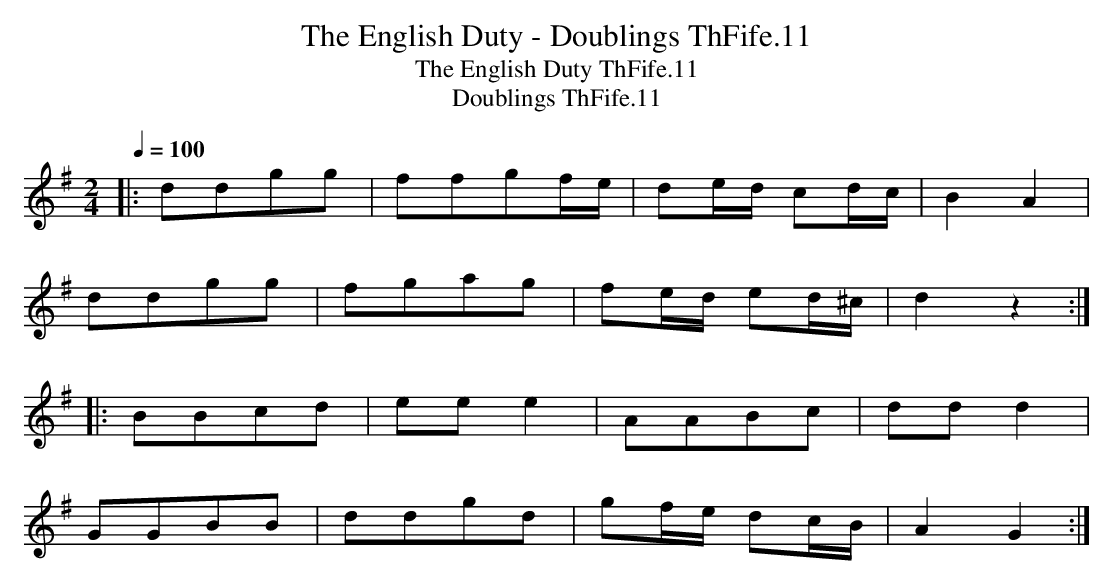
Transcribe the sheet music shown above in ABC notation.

X:1
T:English Duty - Doublings ThFife.11, The
T:English Duty ThFife.11, The
T:Doublings ThFife.11
M:2/4
L:1/8
Q:1/4=100
K:G
|: ddgg | ffgf/e/ | de/d/ cd/c/ | B2 A2 |
ddgg | fgag | fe/d/ ed/^c/ | d2 z2 :|
|: BBcd | ee e2 | AABc | dd d2 |
GGBB | ddgd | gf/e/ dc/B/ | A2 G2 :|
